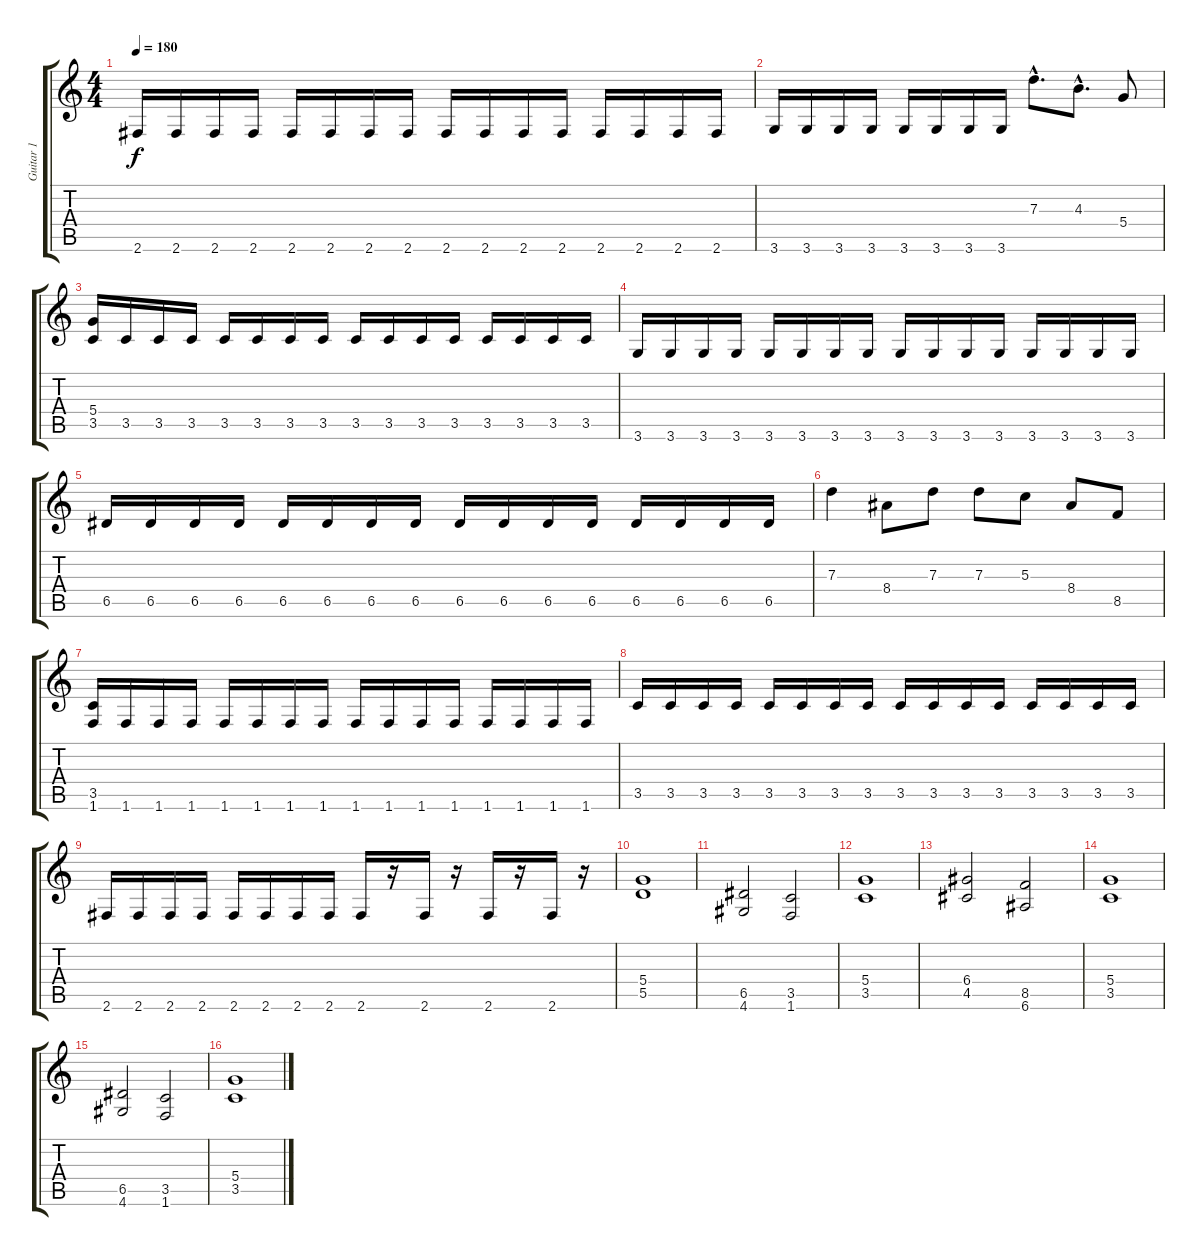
\track ("Guitar 1" "Guitar 1") {instrument distortionguitar}
\staff {score tabs}
\tuning (E4 B3 G3 D3 A2 E2) {hide}
\ts (4 4)
\tempo 180
\clef g2
\ks c
2.6.16{dy f} 2.6.16 2.6.16 2.6.16 2.6.16 2.6.16 2.6.16 2.6.16 2.6.16 2.6.16 2.6.16 2.6.16 2.6.16 2.6.16 2.6.16 2.6.16 |
3.6.16 3.6.16 3.6.16 3.6.16 3.6.16 3.6.16 3.6.16 3.6.16 7.3{hac}.8{d} 4.3{hac}.8{d} 5.4.8 |
(5.4 3.5).16 3.5.16 3.5.16 3.5.16 3.5.16 3.5.16 3.5.16 3.5.16 3.5.16 3.5.16 3.5.16 3.5.16 3.5.16 3.5.16 3.5.16 3.5.16 |
3.6.16 3.6.16 3.6.16 3.6.16 3.6.16 3.6.16 3.6.16 3.6.16 3.6.16 3.6.16 3.6.16 3.6.16 3.6.16 3.6.16 3.6.16 3.6.16 |
6.5.16 6.5.16 6.5.16 6.5.16 6.5.16 6.5.16 6.5.16 6.5.16 6.5.16 6.5.16 6.5.16 6.5.16 6.5.16 6.5.16 6.5.16 6.5.16 |
7.3.4 8.4.8 7.3.8 7.3.8 5.3.8 8.4.8 8.5.8 |
(3.5 1.6).16 1.6.16 1.6.16 1.6.16 1.6.16 1.6.16 1.6.16 1.6.16 1.6.16 1.6.16 1.6.16 1.6.16 1.6.16 1.6.16 1.6.16 1.6.16 |
3.5.16 3.5.16 3.5.16 3.5.16 3.5.16 3.5.16 3.5.16 3.5.16 3.5.16 3.5.16 3.5.16 3.5.16 3.5.16 3.5.16 3.5.16 3.5.16 |
2.6.16 2.6.16 2.6.16 2.6.16 2.6.16 2.6.16 2.6.16 2.6.16 2.6.16 r.16 2.6.16 r.16 2.6.16 r.16 2.6.16 r.16 |
(5.4 5.5).1 |
(6.5 4.6).2 (3.5 1.6).2 |
(5.4 3.5).1 |
(6.4 4.5).2 (8.5 6.6).2 |
(5.4 3.5).1 |
(6.5 4.6).2 (3.5 1.6).2 |
(5.4 3.5).1
